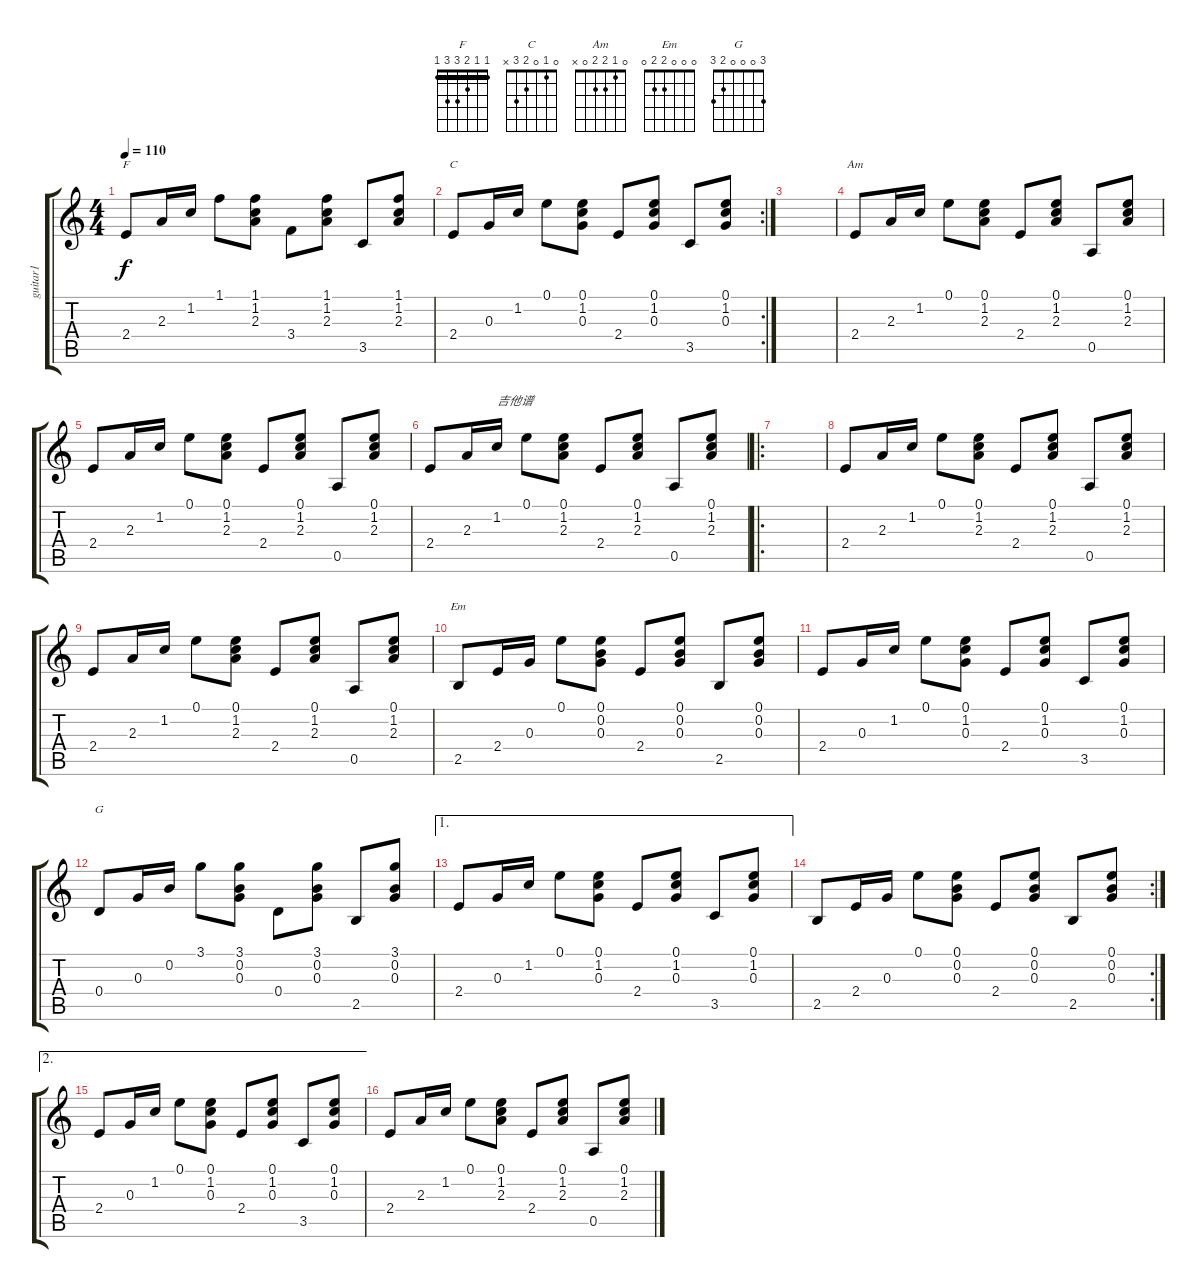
\track ("guitar1" "guitar1") {instrument acousticguitarsteel}
\staff {score tabs}
\tuning (E4 B3 G3 D3 A2 E2) {hide}
\chord ("F" 1 1 2 3 3 1) {barre 1}
\chord ("C" 0 1 0 2 3 x)
\chord ("Am" 0 1 2 2 0 x)
\chord ("Em" 0 0 0 2 2 0)
\chord ("G" 3 0 0 0 2 3)
\ts (4 4)
\tempo 110
\clef g2
\ks c
2.4.8{ch "F" dy f} 2.3.16 1.2.16 1.1.8 (1.1 1.2 2.3).8 3.4.8 (1.1 1.2 2.3).8 3.5.8 (1.1 1.2 2.3).8 |
\rc 2
2.4.8{ch "C"} 0.3.16 1.2.16 0.1.8 (0.1 1.2 0.3).8 2.4.8 (0.1 1.2 0.3).8 3.5.8 (0.1 1.2 0.3).8 |
|
2.4.8{ch "Am"} 2.3.16 1.2.16 0.1.8 (0.1 1.2 2.3).8 2.4.8 (0.1 1.2 2.3).8 0.5.8 (0.1 1.2 2.3).8 |
2.4.8 2.3.16 1.2.16 0.1.8 (0.1 1.2 2.3).8 2.4.8 (0.1 1.2 2.3).8 0.5.8 (0.1 1.2 2.3).8 |
2.4.8 2.3.16 1.2.16{txt "吉他谱"} 0.1.8 (0.1 1.2 2.3).8 2.4.8 (0.1 1.2 2.3).8 0.5.8 (0.1 1.2 2.3).8 |
\ro
|
2.4.8 2.3.16 1.2.16 0.1.8 (0.1 1.2 2.3).8 2.4.8 (0.1 1.2 2.3).8 0.5.8 (0.1 1.2 2.3).8 |
2.4.8 2.3.16 1.2.16 0.1.8 (0.1 1.2 2.3).8 2.4.8 (0.1 1.2 2.3).8 0.5.8 (0.1 1.2 2.3).8 |
2.5.8{ch "Em"} 2.4.16 0.3.16 0.1.8 (0.1 0.2 0.3).8 2.4.8 (0.1 0.2 0.3).8 2.5.8 (0.1 0.2 0.3).8 |
2.4.8 0.3.16 1.2.16 0.1.8 (0.1 1.2 0.3).8 2.4.8 (0.1 1.2 0.3).8 3.5.8 (0.1 1.2 0.3).8 |
0.4.8{ch "G"} 0.3.16 0.2.16 3.1.8 (3.1 0.2 0.3).8 0.4.8 (3.1 0.2 0.3).8 2.5.8 (3.1 0.2 0.3).8 |
\ae 1
2.4.8 0.3.16 1.2.16 0.1.8 (0.1 1.2 0.3).8 2.4.8 (0.1 1.2 0.3).8 3.5.8 (0.1 1.2 0.3).8 |
\rc 2
2.5.8 2.4.16 0.3.16 0.1.8 (0.1 0.2 0.3).8 2.4.8 (0.1 0.2 0.3).8 2.5.8 (0.1 0.2 0.3).8 |
\ae 2
2.4.8 0.3.16 1.2.16 0.1.8 (0.1 1.2 0.3).8 2.4.8 (0.1 1.2 0.3).8 3.5.8 (0.1 1.2 0.3).8 |
2.4.8 2.3.16 1.2.16 0.1.8 (0.1 1.2 2.3).8 2.4.8 (0.1 1.2 2.3).8 0.5.8 (0.1 1.2 2.3).8
